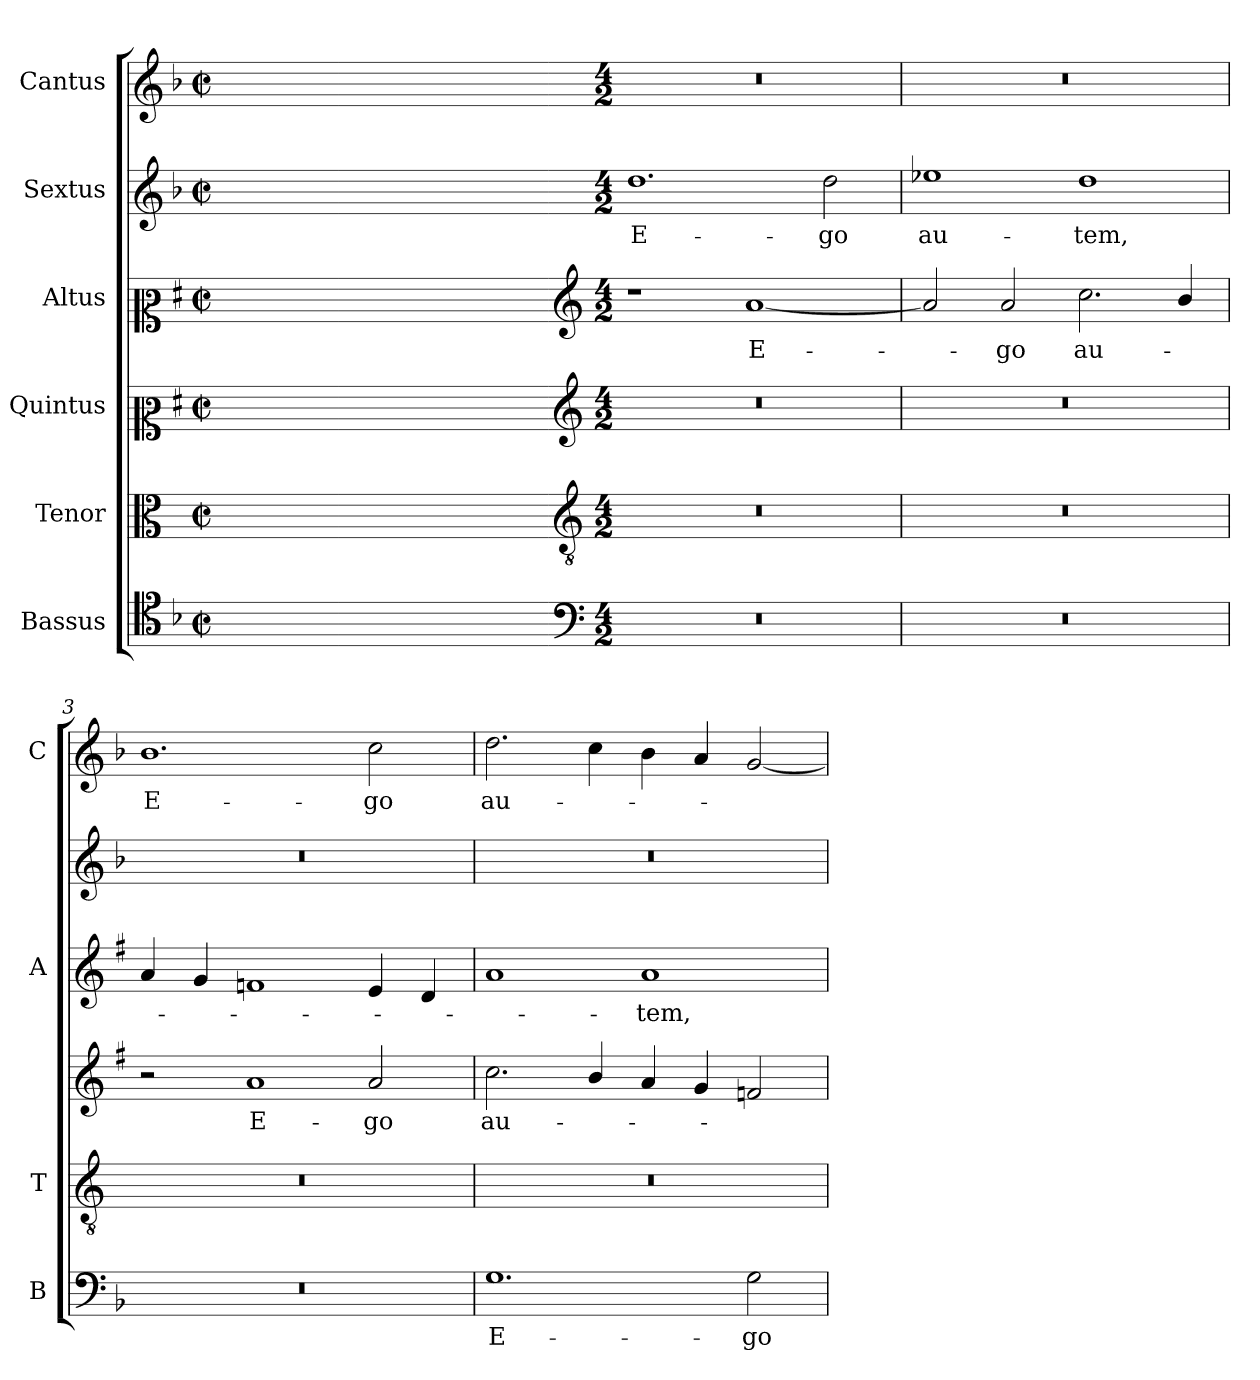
**kern	**text	**kern	**kern	**text	**kern	**text	**kern	**text	**kern	**text
*part6	*part6	*part5	*part4	*part4	*part3	*part3	*part2	*part2	*part1	*part1
*staff6	*staff6	*staff5	*staff4	*staff4	*staff3	*staff3	*staff2	*staff2	*staff1	*staff1
*I"Bassus	*	*I"Tenor	*I"Quintus	*	*I"Altus	*	*I"Sextus	*	*I"Cantus	*
*I'B	*	*I'T	*	*	*I'A	*	*	*	*I'C	*
*clefC4	*	*clefC3	*clefC2	*	*clefC2	*	*clefG2	*	*clefG2	*
*	*	*ITrd4c7	*ITrd1c2	*	*ITrd1c2	*	*	*	*	*
*k[b-]	*	*k[b-]	*k[b-]	*	*k[b-]	*	*k[b-]	*	*k[b-]	*
*F:	*	*F:	*F:	*	*F:	*	*F:	*	*F:	*
*M2/2	*	*M2/2	*M2/2	*	*M2/2	*	*M2/2	*	*M2/2	*
*met(c|)	*	*met(c|)	*met(c|)	*	*met(c|)	*	*met(c|)	*	*met(c|)	*
=	=	=	=	=	=	=	=	=	=	=
1ryy	.	1ryy	1ryy	.	1ryy	.	1ryy	.	1ryy	.
=1X-	=1X-	=1X-	=1X-	=1X-	=1X-	=1X-	=1X-	=1X-	=1X-	=1X-
4ryy	.	4ryy	4ryy	.	4ryy	.	4ryy	.	4ryy	.
4ryy	.	4ryy	4ryy	.	4ryy	.	4ryy	.	4ryy	.
4ryy	.	4ryy	4ryy	.	4ryy	.	4ryy	.	4ryy	.
4ryy	.	4ryy	4ryy	.	4ryy	.	4ryy	.	4ryy	.
=1-	=1-	=1-	=1-	=1-	=1-	=1-	=1-	=1-	=1-	=1-
*clefF4	*	*clefGv2	*clefG2	*	*clefG2	*	*	*	*	*
*M4/2	*	*M4/2	*M4/2	*	*M4/2	*	*M4/2	*	*M4/2	*
!	!	!	!	!	!	!	!	!LO:LY:b	!	!
0r	.	0r	0r	.	1r	.	1.dd	E-	0r	.
!	!	!	!	!	!	!LO:LY:b	!	!	!	!
.	.	.	.	.	[1g	E-	.	.	.	.
!	!	!	!	!	!	!	!	!LO:LY:b	!	!
.	.	.	.	.	.	.	2dd\	-go	.	.
=2	=2	=2	=2	=2	=2	=2	=2	=2	=2	=2
!	!	!	!	!	!	!	!	!LO:LY:b	!	!
0r	.	0r	0r	.	2g/]	.	1ee-X	au-	0r	.
!	!	!	!	!	!	!LO:LY:b	!	!	!	!
.	.	.	.	.	2g/	-go	.	.	.	.
!	!	!	!	!	!	!LO:LY:b	!	!LO:LY:b	!	!
.	.	.	.	.	2.b-\	au-	1dd	-tem,	.	.
.	.	.	.	.	4a/	.	.	.	.	.
=3	=3	=3	=3	=3	=3	=3	=3	=3	=3	=3
!	!	!	!	!	!	!	!	!	!	!LO:LY:b
0r	.	0r	2r	.	4g/	.	0r	.	1.b-	E-
.	.	.	.	.	4f/	.	.	.	.	.
!	!	!	!	!LO:LY:b	!	!	!	!	!	!
.	.	.	1g	E-	1e-X	.	.	.	.	.
!	!	!	!	!LO:LY:b	!	!	!	!	!	!LO:LY:b
.	.	.	2g/	-go	4d/	.	.	.	2cc\	-go
.	.	.	.	.	4c/	.	.	.	.	.
=4	=4	=4	=4	=4	=4	=4	=4	=4	=4	=4
!	!LO:LY:b	!	!	!LO:LY:b	!	!	!	!	!	!LO:LY:b
1.G	E-	0r	2.b-\	au-	1g	.	0r	.	2.dd\	au-
.	.	.	4a/	.	.	.	.	.	4cc\	.
!	!	!	!	!	!	!LO:LY:b	!	!	!	!
.	.	.	4g/	.	1g	-tem,	.	.	4b-\	.
.	.	.	4f/	.	.	.	.	.	4a/	.
!	!LO:LY:b	!	!	!	!	!	!	!	!	!
2G\	-go	.	2e-X/	.	.	.	.	.	[2g/	.
=	=	=	=	=	=	=	=	=	=	=
*-	*-	*-	*-	*-	*-	*-	*-	*-	*-	*-
